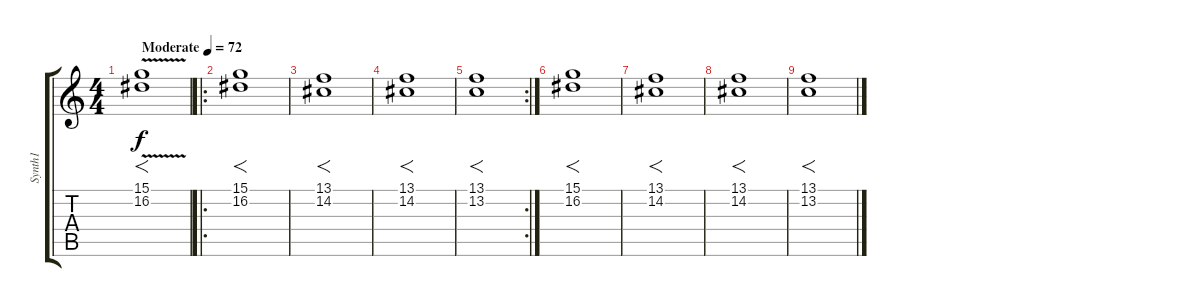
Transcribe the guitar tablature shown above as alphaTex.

\track ("Synth1" "Synth1") {instrument synthbrass2}
\staff {score tabs}
\tuning (E4 B3 G3 D3 A2 E2) {hide}
\ts (4 4)
\tempo (72 "Moderate")
\clef g2
\ks c
(15.1{v} 16.2).1{f dy f instrument synthvoice} |
\ro
(15.1 16.2).1{f instrument synthbrass2} |
(13.1 14.2).1{f} |
(13.1 14.2).1{f} |
\rc 2
(13.1 13.2).1{f} |
(15.1 16.2).1{f} |
(13.1 14.2).1{f} |
(13.1 14.2).1{f} |
(13.1 13.2).1{f}
